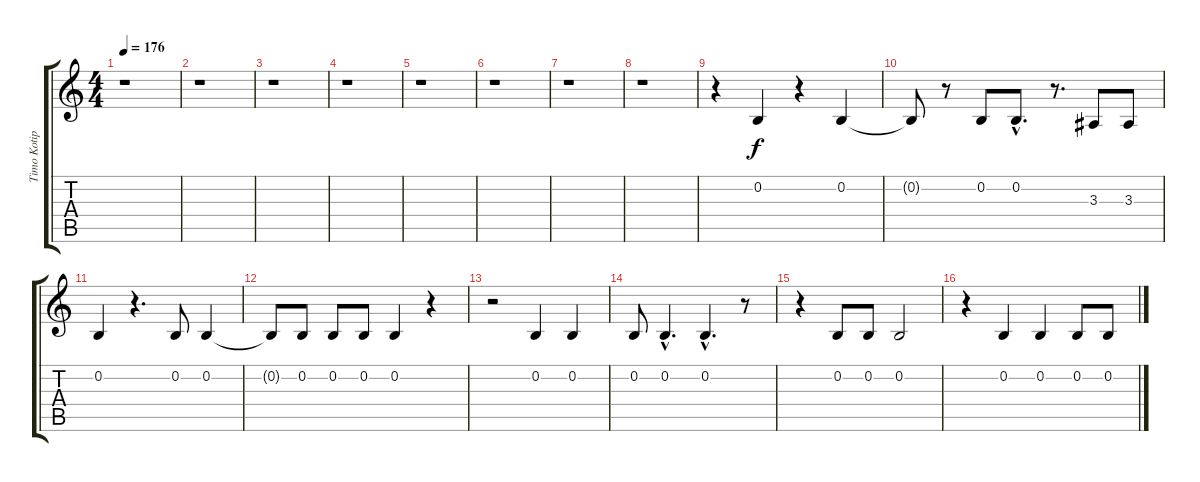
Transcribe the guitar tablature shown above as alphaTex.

\track ("Timo Kotipelto" "Timo Kotip") {instrument lead3calliope}
\staff {score tabs}
\tuning (E4 B3 G3 D3 A2 E2) {hide}
\ts (4 4)
\tempo 176
\clef g2
\ks c
r.1{dy f} |
r.1 |
r.1 |
r.1 |
r.1 |
r.1 |
r.1 |
r.1 |
r.4 0.2.4 r.4 0.2.4 |
0.2{t}.8 r.8 0.2.8 0.2{hac}.8{d} r.8{d} 3.3.8 3.3.8 |
0.2.4 r.4{d} 0.2.8 0.2.4 |
0.2{t}.8 0.2.8 0.2.8 0.2.8 0.2.4 r.4 |
r.2 0.2.4 0.2.4 |
0.2.8 0.2{hac}.4{d} 0.2{hac}.4{d} r.8 |
r.4 0.2.8 0.2.8 0.2.2 |
r.4 0.2.4 0.2.4 0.2.8 0.2.8
